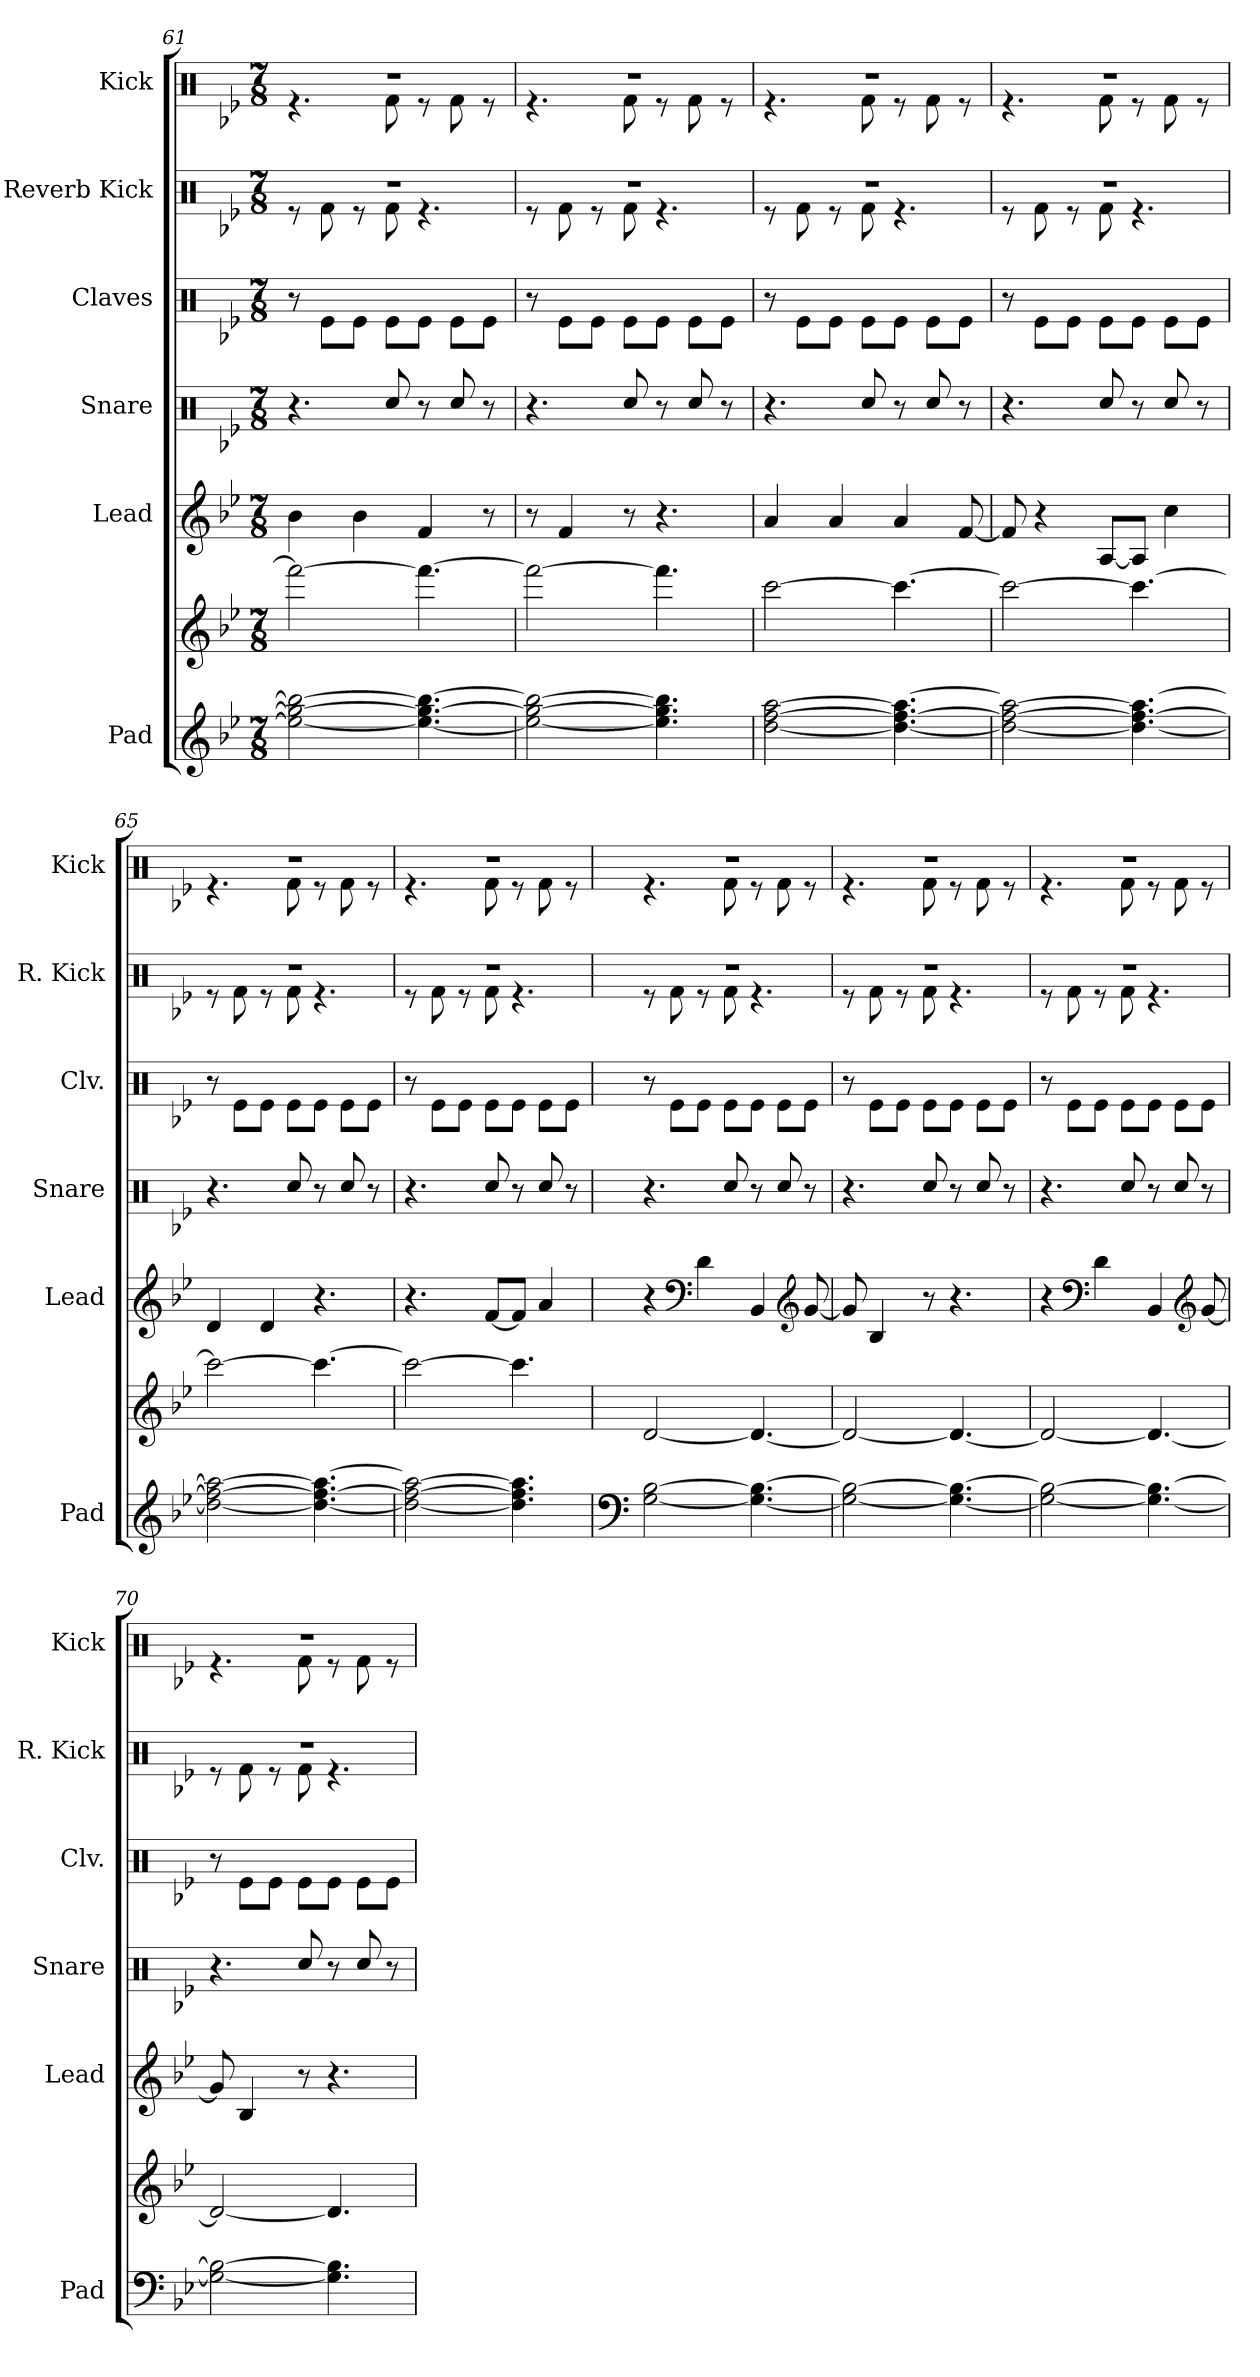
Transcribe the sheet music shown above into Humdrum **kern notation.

**kern	**kern	**kern	**kern	**kern	**kern	**kern
*part6	*part6	*part5	*part4	*part3	*part2	*part1
*staff7	*staff6	*staff5	*staff4	*staff3	*staff2	*staff1
*I"Pad	*	*I"Lead	*I"Snare	*I"Claves	*I"Reverb Kick	*I"Kick
*I'Pad	*	*I'Lead	*I'Snare	*I'Clv.	*I'R. Kick	*I'Kick
!!LO:PB:g=z
*clefG2	*clefG2	*clefG2	*clefX	*clefX	*clefX	*clefX
*k[b-e-]	*k[b-e-]	*k[b-e-]	*k[b-e-]	*k[b-e-]	*k[b-e-]	*k[b-e-]
*M7/8	*M7/8	*M7/8	*M7/8	*M7/8	*M7/8	*M7/8
=61	=61	=61	=61	=61	=61	=61
*	*	*	*	*	*^	*^
2ee-\_ 2gg\_ 2bb-\_	2fff\_	4b-\	4.r	8r	2..r	8r	2..r	4.r
.	.	.	.	8Re\L	.	8Rf\	.	.
.	.	4b-\	.	8Re\J	.	8r	.	.
.	.	.	8Rcc/	8Re\L	.	8Rf\	.	8Rf\
4.ee-\_ 4.gg\_ 4.bb-\_	4.fff\_	4f/	8r	8Re\J	.	4.r	.	8r
.	.	.	8Rcc/	8Re\L	.	.	.	8Rf\
.	.	8r	8r	8Re\J	.	.	.	8r
=62	=62	=62	=62	=62	=62	=62	=62	=62
2ee-\_ 2gg\_ 2bb-\_	2fff\_	8r	4.r	8r	2..r	8r	2..r	4.r
.	.	4f/	.	8Re\L	.	8Rf\	.	.
.	.	.	.	8Re\J	.	8r	.	.
.	.	8r	8Rcc/	8Re\L	.	8Rf\	.	8Rf\
4.ee-\] 4.gg\] 4.bb-\]	4.fff\]	4.r	8r	8Re\J	.	4.r	.	8r
.	.	.	8Rcc/	8Re\L	.	.	.	8Rf\
.	.	.	8r	8Re\J	.	.	.	8r
=63	=63	=63	=63	=63	=63	=63	=63	=63
[2dd\ [2ff\ [2aa\	[2ccc\	4a/	4.r	8r	2..r	8r	2..r	4.r
.	.	.	.	8Re\L	.	8Rf\	.	.
.	.	4a/	.	8Re\J	.	8r	.	.
.	.	.	8Rcc/	8Re\L	.	8Rf\	.	8Rf\
4.dd\_ 4.ff\_ 4.aa\_	4.ccc\_	4a/	8r	8Re\J	.	4.r	.	8r
.	.	.	8Rcc/	8Re\L	.	.	.	8Rf\
.	.	[8f/	8r	8Re\J	.	.	.	8r
=64	=64	=64	=64	=64	=64	=64	=64	=64
2dd\_ 2ff\_ 2aa\_	2ccc\_	8f/]	4.r	8r	2..r	8r	2..r	4.r
.	.	4r	.	8Re\L	.	8Rf\	.	.
.	.	.	.	8Re\J	.	8r	.	.
.	.	[8A/L	8Rcc/	8Re\L	.	8Rf\	.	8Rf\
4.dd\_ 4.ff\_ 4.aa\_	4.ccc\_	8A/J]	8r	8Re\J	.	4.r	.	8r
.	.	4cc\	8Rcc/	8Re\L	.	.	.	8Rf\
.	.	.	8r	8Re\J	.	.	.	8r
!!LO:LB:g=z	!!
=65	=65	=65	=65	=65	=65	=65	=65	=65
2dd\_ 2ff\_ 2aa\_	2ccc\_	4d/	4.r	8r	2..r	8r	2..r	4.r
.	.	.	.	8Re\L	.	8Rf\	.	.
.	.	4d/	.	8Re\J	.	8r	.	.
.	.	.	8Rcc/	8Re\L	.	8Rf\	.	8Rf\
4.dd\_ 4.ff\_ 4.aa\_	4.ccc\_	4.r	8r	8Re\J	.	4.r	.	8r
.	.	.	8Rcc/	8Re\L	.	.	.	8Rf\
.	.	.	8r	8Re\J	.	.	.	8r
=66	=66	=66	=66	=66	=66	=66	=66	=66
2dd\_ 2ff\_ 2aa\_	2ccc\_	4.r	4.r	8r	2..r	8r	2..r	4.r
.	.	.	.	8Re\L	.	8Rf\	.	.
.	.	.	.	8Re\J	.	8r	.	.
.	.	[8f/L	8Rcc/	8Re\L	.	8Rf\	.	8Rf\
4.dd\] 4.ff\] 4.aa\]	4.ccc\]	8f/J]	8r	8Re\J	.	4.r	.	8r
.	.	4a/	8Rcc/	8Re\L	.	.	.	8Rf\
.	.	.	8r	8Re\J	.	.	.	8r
=67	=67	=67	=67	=67	=67	=67	=67	=67
*clefF4	*	*	*	*	*	*	*	*
[2G\ [2B-\	[2d/	4r	4.r	8r	2..r	8r	2..r	4.r
.	.	.	.	8Re\L	.	8Rf\	.	.
*	*	*clefF4	*	*	*	*	*	*
.	.	4d\	.	8Re\J	.	8r	.	.
.	.	.	8Rcc/	8Re\L	.	8Rf\	.	8Rf\
4.G\_ 4.B-\_	4.d/_	4BB-/	8r	8Re\J	.	4.r	.	8r
.	.	.	8Rcc/	8Re\L	.	.	.	8Rf\
*	*	*clefG2	*	*	*	*	*	*
.	.	[8g/	8r	8Re\J	.	.	.	8r
=68	=68	=68	=68	=68	=68	=68	=68	=68
2G\_ 2B-\_	2d/_	8g/]	4.r	8r	2..r	8r	2..r	4.r
.	.	4B-/	.	8Re\L	.	8Rf\	.	.
.	.	.	.	8Re\J	.	8r	.	.
.	.	8r	8Rcc/	8Re\L	.	8Rf\	.	8Rf\
4.G\_ 4.B-\_	4.d/_	4.r	8r	8Re\J	.	4.r	.	8r
.	.	.	8Rcc/	8Re\L	.	.	.	8Rf\
.	.	.	8r	8Re\J	.	.	.	8r
!!LO:PB:g=z	!!
=69	=69	=69	=69	=69	=69	=69	=69	=69
2G\_ 2B-\_	2d/_	4r	4.r	8r	2..r	8r	2..r	4.r
.	.	.	.	8Re\L	.	8Rf\	.	.
*	*	*clefF4	*	*	*	*	*	*
.	.	4d\	.	8Re\J	.	8r	.	.
.	.	.	8Rcc/	8Re\L	.	8Rf\	.	8Rf\
4.G\_ 4.B-\_	4.d/_	4BB-/	8r	8Re\J	.	4.r	.	8r
.	.	.	8Rcc/	8Re\L	.	.	.	8Rf\
*	*	*clefG2	*	*	*	*	*	*
.	.	[8g/	8r	8Re\J	.	.	.	8r
=70	=70	=70	=70	=70	=70	=70	=70	=70
2G\_ 2B-\_	2d/_	8g/]	4.r	8r	2..r	8r	2..r	4.r
.	.	4B-/	.	8Re\L	.	8Rf\	.	.
.	.	.	.	8Re\J	.	8r	.	.
.	.	8r	8Rcc/	8Re\L	.	8Rf\	.	8Rf\
4.G\] 4.B-\]	4.d/]	4.r	8r	8Re\J	.	4.r	.	8r
.	.	.	8Rcc/	8Re\L	.	.	.	8Rf\
.	.	.	8r	8Re\J	.	.	.	8r
*	*	*	*	*	*v	*v	*	*
*	*	*	*	*	*	*v	*v
=	=	=	=	=	=	=
*-	*-	*-	*-	*-	*-	*-
